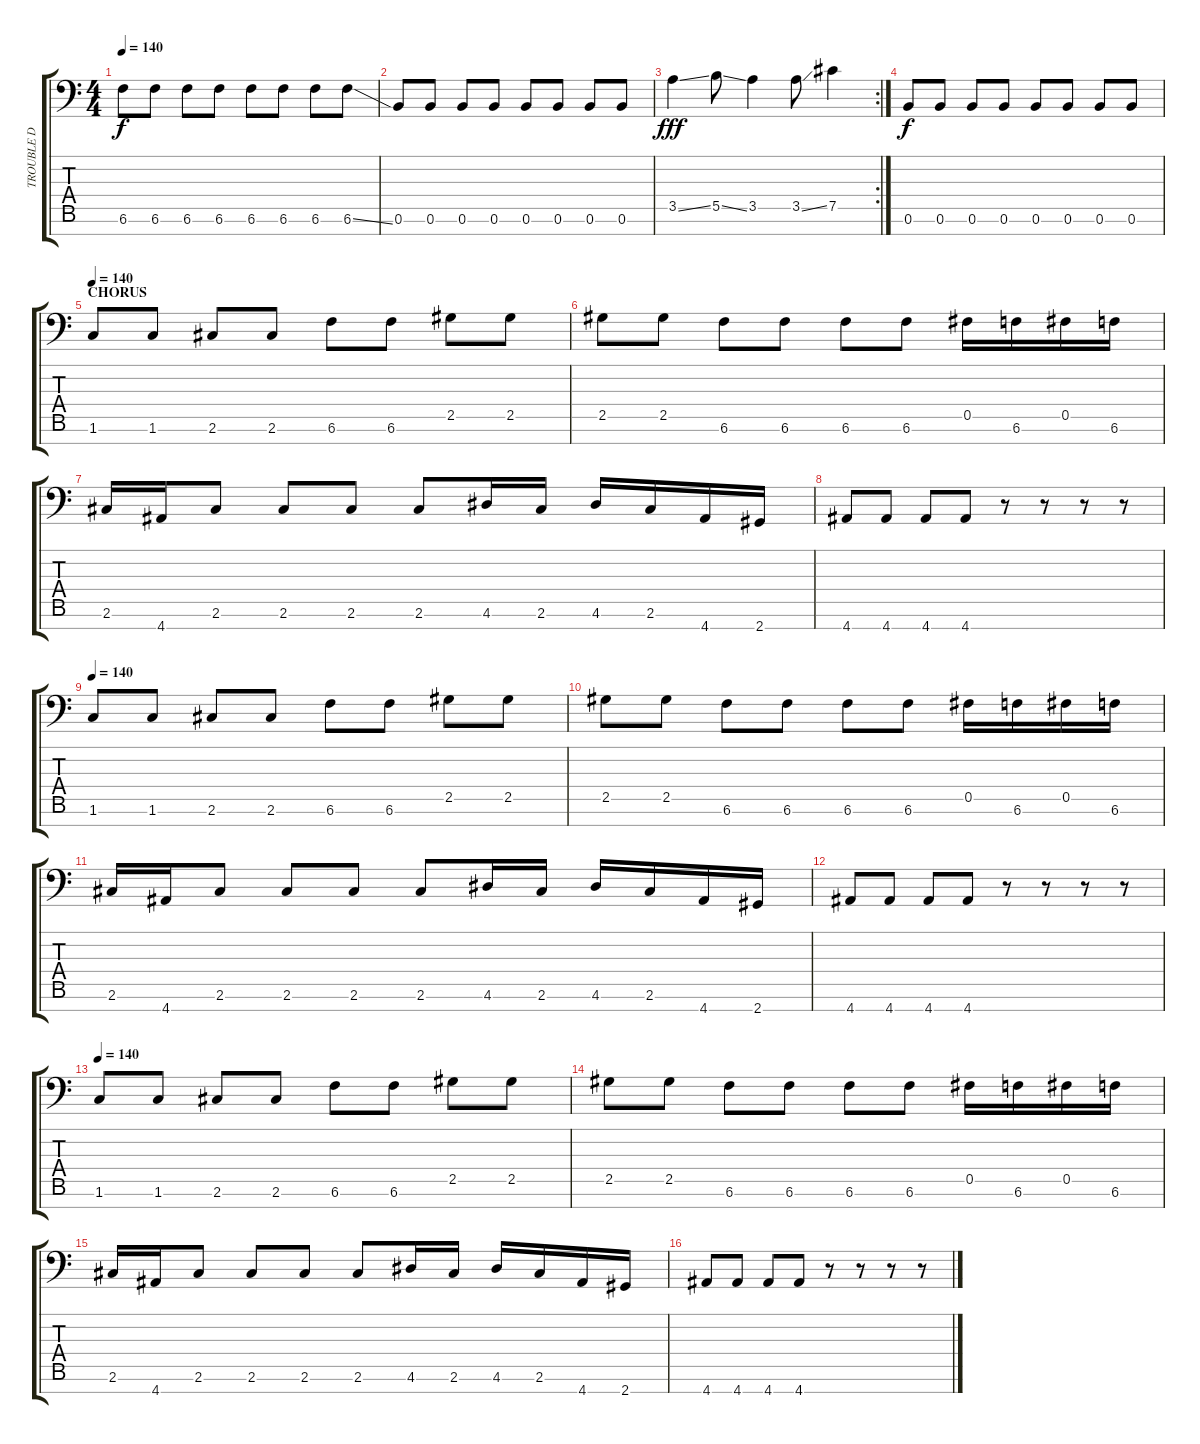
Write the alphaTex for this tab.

\track ("TROUBLE D" "TROUBLE D") {instrument electricbassfinger}
\staff {score tabs}
\tuning (Db4 Ab3 E3 B2 Gb2 B1 Gb1) {hide}
\ts (4 4)
\tempo 140
\clef f4
\ks c
6.6.8{dy f} 6.6.8 6.6.8 6.6.8 6.6.8 6.6.8 6.6.8 6.6{ss}.8 |
0.6.8 0.6.8 0.6.8 0.6.8 0.6.8 0.6.8 0.6.8 0.6.8 |
\rc 2
3.5{ss}.4{dy fff} 5.5{ss}.8 3.5.4 3.5{ss}.8 7.5.4 |
0.6.8{dy f} 0.6.8 0.6.8 0.6.8 0.6.8 0.6.8 0.6.8 0.6.8 |
\section ("" "CHORUS")
\tempo 140
1.6.8 1.6.8 2.6.8 2.6.8 6.6.8 6.6.8 2.5.8 2.5.8 |
2.5.8 2.5.8 6.6.8 6.6.8 6.6.8 6.6.8 0.5.16 6.6.16 0.5.16 6.6.16 |
2.6.16 4.7.16 2.6.8 2.6.8 2.6.8 2.6.8 4.6.16 2.6.16 4.6.16 2.6.16 4.7.16 2.7.16 |
4.7.8 4.7.8 4.7.8 4.7.8 r.8 r.8 r.8 r.8 |
\tempo 140
1.6.8 1.6.8 2.6.8 2.6.8 6.6.8 6.6.8 2.5.8 2.5.8 |
2.5.8 2.5.8 6.6.8 6.6.8 6.6.8 6.6.8 0.5.16 6.6.16 0.5.16 6.6.16 |
2.6.16 4.7.16 2.6.8 2.6.8 2.6.8 2.6.8 4.6.16 2.6.16 4.6.16 2.6.16 4.7.16 2.7.16 |
4.7.8 4.7.8 4.7.8 4.7.8 r.8 r.8 r.8 r.8 |
\tempo 140
1.6.8{instrument electricbassfinger} 1.6.8 2.6.8 2.6.8 6.6.8 6.6.8 2.5.8 2.5.8 |
2.5.8 2.5.8 6.6.8 6.6.8 6.6.8 6.6.8 0.5.16 6.6.16 0.5.16 6.6.16 |
2.6.16 4.7.16 2.6.8 2.6.8 2.6.8 2.6.8 4.6.16 2.6.16 4.6.16 2.6.16 4.7.16 2.7.16 |
4.7.8 4.7.8 4.7.8 4.7.8 r.8 r.8 r.8 r.8
